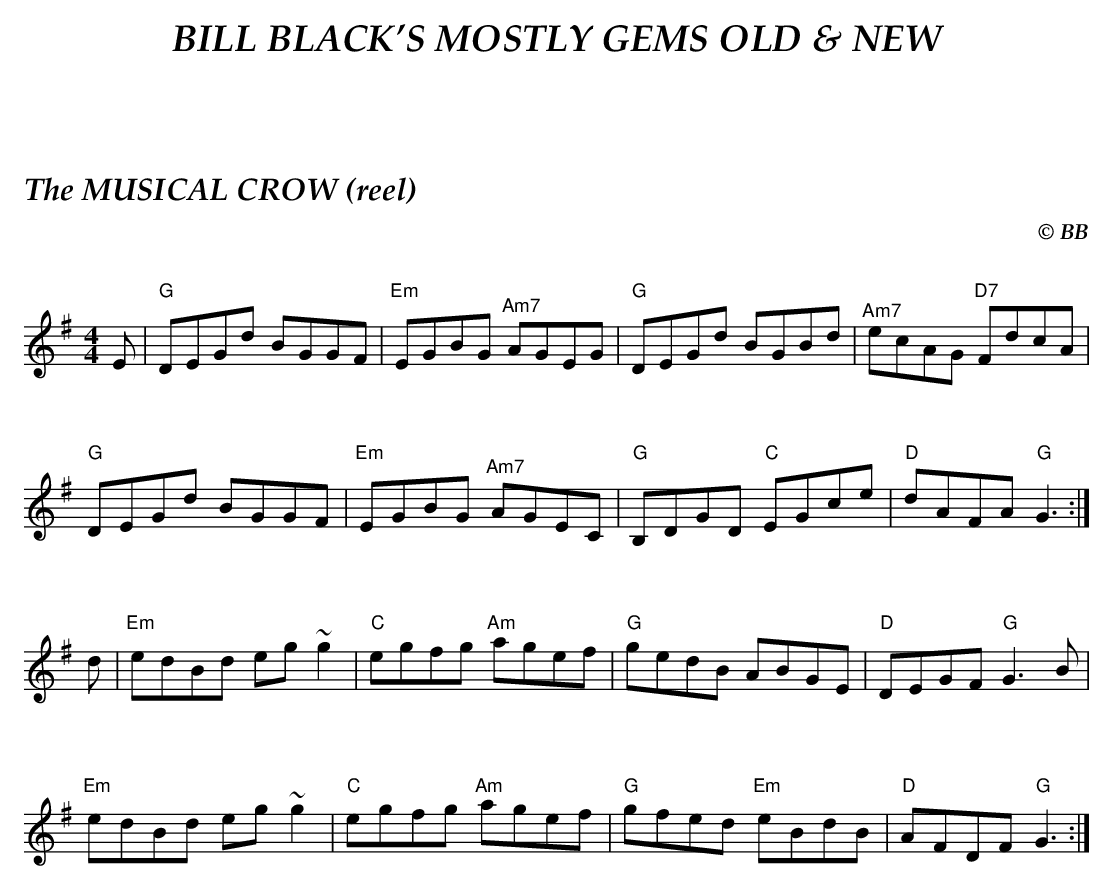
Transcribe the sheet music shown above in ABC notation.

X:1
T:MUSICAL CROW (reel), The
C:© BB
Q:1/4=180
M:4/4
L:1/8
K:G
E|"G"DEGd BGGF|"Em"EGBG "^Am7"AGEG|"G"DEGd BGBd|"^Am7"ecAG "D7"FdcA|
"G"DEGd BGGF|"Em"EGBG "^Am7"AGEC|"G"B,DGD "C"EGce|"D"dAFA "G"G3 :|
d|"Em"edBd eg ~g2|"C"egfg "Am"agef|"G"gedB ABGE|"D"DEGF "G"G3 B|
"Em"edBd eg ~g2|"C"egfg "Am"agef|"G"gfed "Em"eBdB|"D"AFDF "G"G3 :|
